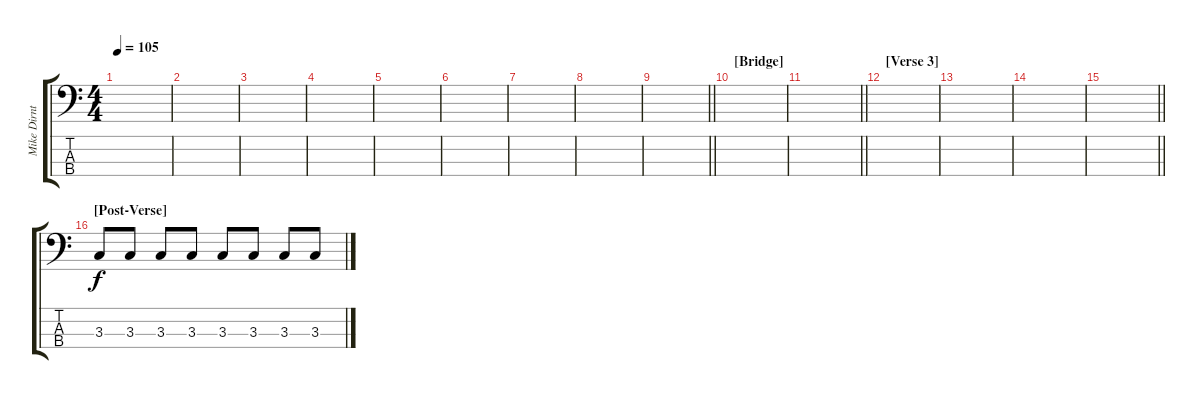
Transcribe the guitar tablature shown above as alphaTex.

\track ("Mike Dirnt" "Mike Dirnt") {instrument electricbassfinger}
\staff {score tabs}
\tuning (G2 D2 A1 E1) {hide}
\ts (4 4)
\tempo 105
\clef f4
\ks c
|
|
|
|
|
|
|
|
\barLineRight lightlight
|
\section ("" "[Bridge]")
|
\barLineRight lightlight
|
\section ("" "[Verse 3]")
|
|
|
\barLineRight lightlight
|
\section ("" "[Post-Verse]")
3.3.8 3.3.8 3.3.8 3.3.8 3.3.8 3.3.8 3.3.8 3.3.8
